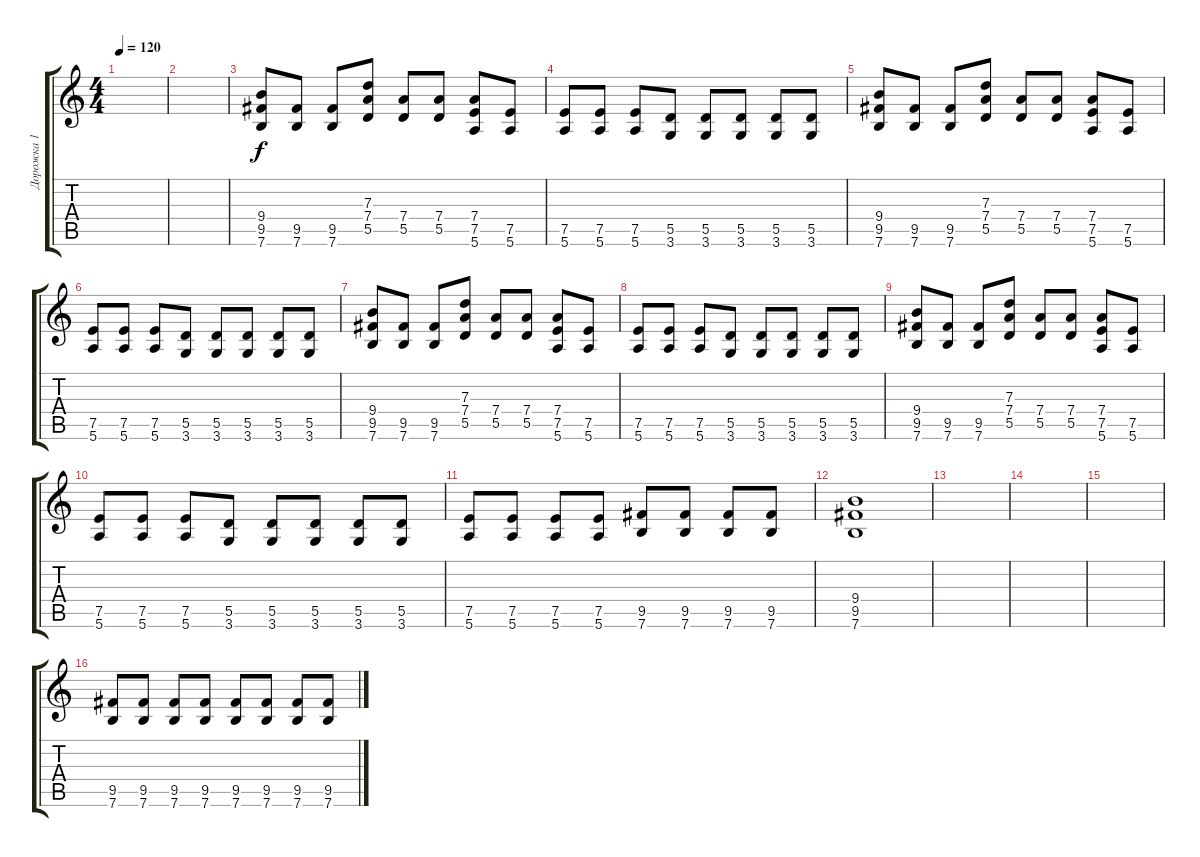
\track ("Дорожка 1" "Дорожка 1") {instrument acousticguitarsteel}
\staff {score tabs}
\tuning (E4 B3 G3 D3 A2 E2) {hide}
\ts (4 4)
\tempo 120
\clef g2
\ks c
|
|
(9.4 9.5 7.6).8 (9.5 7.6).8 (9.5 7.6).8 (7.3 7.4 5.5).8 (7.4 5.5).8 (7.4 5.5).8 (7.4 7.5 5.6).8 (7.5 5.6).8 |
(7.5 5.6).8 (7.5 5.6).8 (7.5 5.6).8 (5.5 3.6).8 (5.5 3.6).8 (5.5 3.6).8 (5.5 3.6).8 (5.5 3.6).8 |
(9.4 9.5 7.6).8 (9.5 7.6).8 (9.5 7.6).8 (7.3 7.4 5.5).8 (7.4 5.5).8 (7.4 5.5).8 (7.4 7.5 5.6).8 (7.5 5.6).8 |
(7.5 5.6).8 (7.5 5.6).8 (7.5 5.6).8 (5.5 3.6).8 (5.5 3.6).8 (5.5 3.6).8 (5.5 3.6).8 (5.5 3.6).8 |
(9.4 9.5 7.6).8 (9.5 7.6).8 (9.5 7.6).8 (7.3 7.4 5.5).8 (7.4 5.5).8 (7.4 5.5).8 (7.4 7.5 5.6).8 (7.5 5.6).8 |
(7.5 5.6).8 (7.5 5.6).8 (7.5 5.6).8 (5.5 3.6).8 (5.5 3.6).8 (5.5 3.6).8 (5.5 3.6).8 (5.5 3.6).8 |
(9.4 9.5 7.6).8 (9.5 7.6).8 (9.5 7.6).8 (7.3 7.4 5.5).8 (7.4 5.5).8 (7.4 5.5).8 (7.4 7.5 5.6).8 (7.5 5.6).8 |
(7.5 5.6).8 (7.5 5.6).8 (7.5 5.6).8 (5.5 3.6).8 (5.5 3.6).8 (5.5 3.6).8 (5.5 3.6).8 (5.5 3.6).8 |
(7.5 5.6).8 (7.5 5.6).8 (7.5 5.6).8 (7.5 5.6).8 (9.5 7.6).8 (9.5 7.6).8 (9.5 7.6).8 (9.5 7.6).8 |
(9.4 9.5 7.6).1 |
|
|
|
(9.5 7.6).8 (9.5 7.6).8 (9.5 7.6).8 (9.5 7.6).8 (9.5 7.6).8 (9.5 7.6).8 (9.5 7.6).8 (9.5 7.6).8
